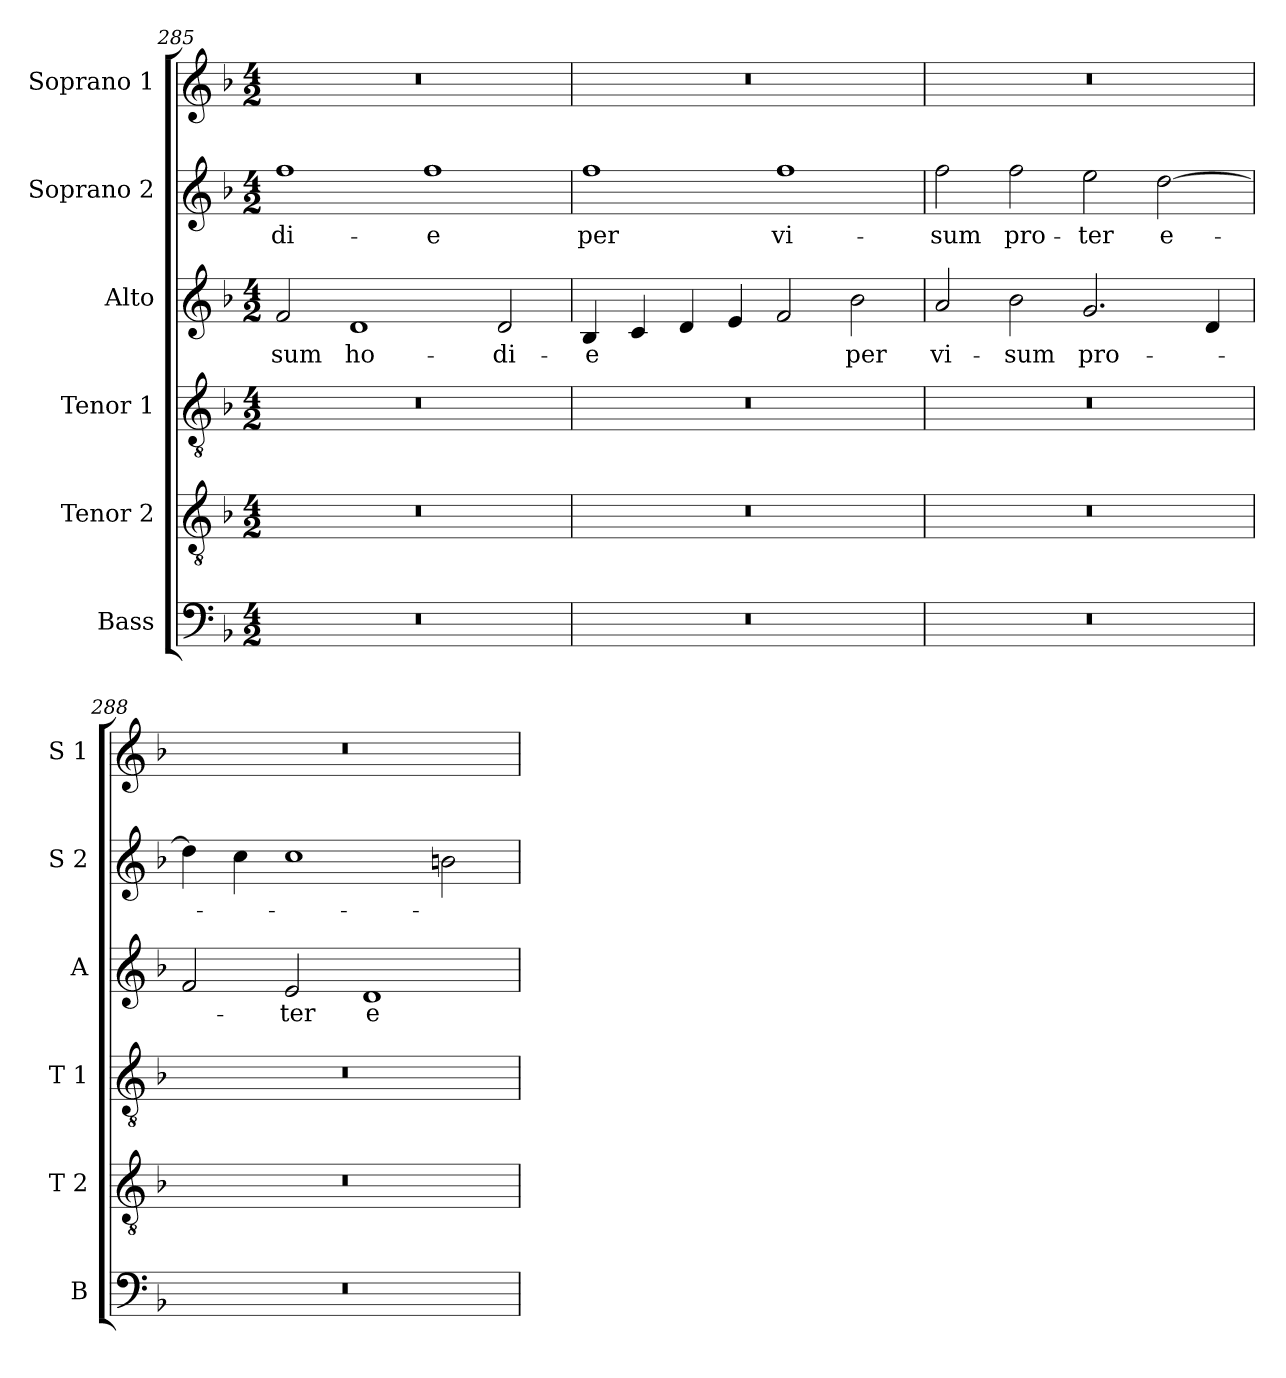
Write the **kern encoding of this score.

**kern	**kern	**kern	**kern	**text	**kern	**text	**kern
*part6	*part5	*part4	*part3	*part3	*part2	*part2	*part1
*staff6	*staff5	*staff4	*staff3	*staff3	*staff2	*staff2	*staff1
*I"Bass	*I"Tenor 2	*I"Tenor 1	*I"Alto	*	*I"Soprano 2	*	*I"Soprano 1
*I'B	*I'T 2	*I'T 1	*I'A	*	*I'S 2	*	*I'S 1
*clefF4	*clefGv2	*clefGv2	*clefG2	*	*clefG2	*	*clefG2
*k[b-]	*k[b-]	*k[b-]	*k[b-]	*	*k[b-]	*	*k[b-]
*F:	*F:	*F:	*F:	*	*F:	*	*F:
*M4/2	*M4/2	*M4/2	*M4/2	*	*M4/2	*	*M4/2
=285	=285	=285	=285	=285	=285	=285	=285
!	!	!	!	!LO:LY:b	!	!	!
!	!	!	!	!	!	!LO:LY:b	!
0r	0r	0r	2f/	sum	1ff	-di-	0r
!	!	!	!	!LO:LY:b	!	!	!
.	.	.	1d	ho-	.	.	.
!	!	!	!	!	!	!LO:LY:b	!
.	.	.	.	.	1ff	-e	.
!	!	!	!	!LO:LY:b	!	!	!
.	.	.	2d/	-di-	.	.	.
=286	=286	=286	=286	=286	=286	=286	=286
!	!	!	!	!LO:LY:b	!	!	!
!	!	!	!	!	!	!LO:LY:b	!
0r	0r	0r	4B-/	-e	1ff	per	0r
.	.	.	4c/	.	.	.	.
.	.	.	4d/	.	.	.	.
.	.	.	4e/	.	.	.	.
!	!	!	!	!	!	!LO:LY:b	!
.	.	.	2f/	.	1ff	vi-	.
!	!	!	!	!LO:LY:b	!	!	!
.	.	.	2b-\	per	.	.	.
=287	=287	=287	=287	=287	=287	=287	=287
!	!	!	!	!LO:LY:b	!	!	!
!	!	!	!	!	!	!LO:LY:b	!
0r	0r	0r	2a/	vi-	2ff\	-sum	0r
!	!	!	!	!LO:LY:b	!	!	!
!	!	!	!	!	!	!LO:LY:b	!
.	.	.	2b-\	-sum	2ff\	pro-	.
!	!	!	!	!LO:LY:b	!	!	!
!	!	!	!	!	!	!LO:LY:b	!
.	.	.	2.g/	pro-	2ee\	-ter	.
!	!	!	!	!	!	!LO:LY:b	!
.	.	.	.	.	[2dd\	e-	.
.	.	.	4d/	.	.	.	.
!!LO:LB:g=z
=288	=288	=288	=288	=288	=288	=288	=288
0r	0r	0r	2f/	.	4dd\]	.	0r
.	.	.	.	.	4cc\	.	.
!	!	!	!	!LO:LY:b	!	!	!
.	.	.	2e/	-ter	1cc	.	.
!	!	!	!	!LO:LY:b	!	!	!
.	.	.	1d	e-	.	.	.
.	.	.	.	.	2bn\	.	.
=	=	=	=	=	=	=	=
*-	*-	*-	*-	*-	*-	*-	*-
